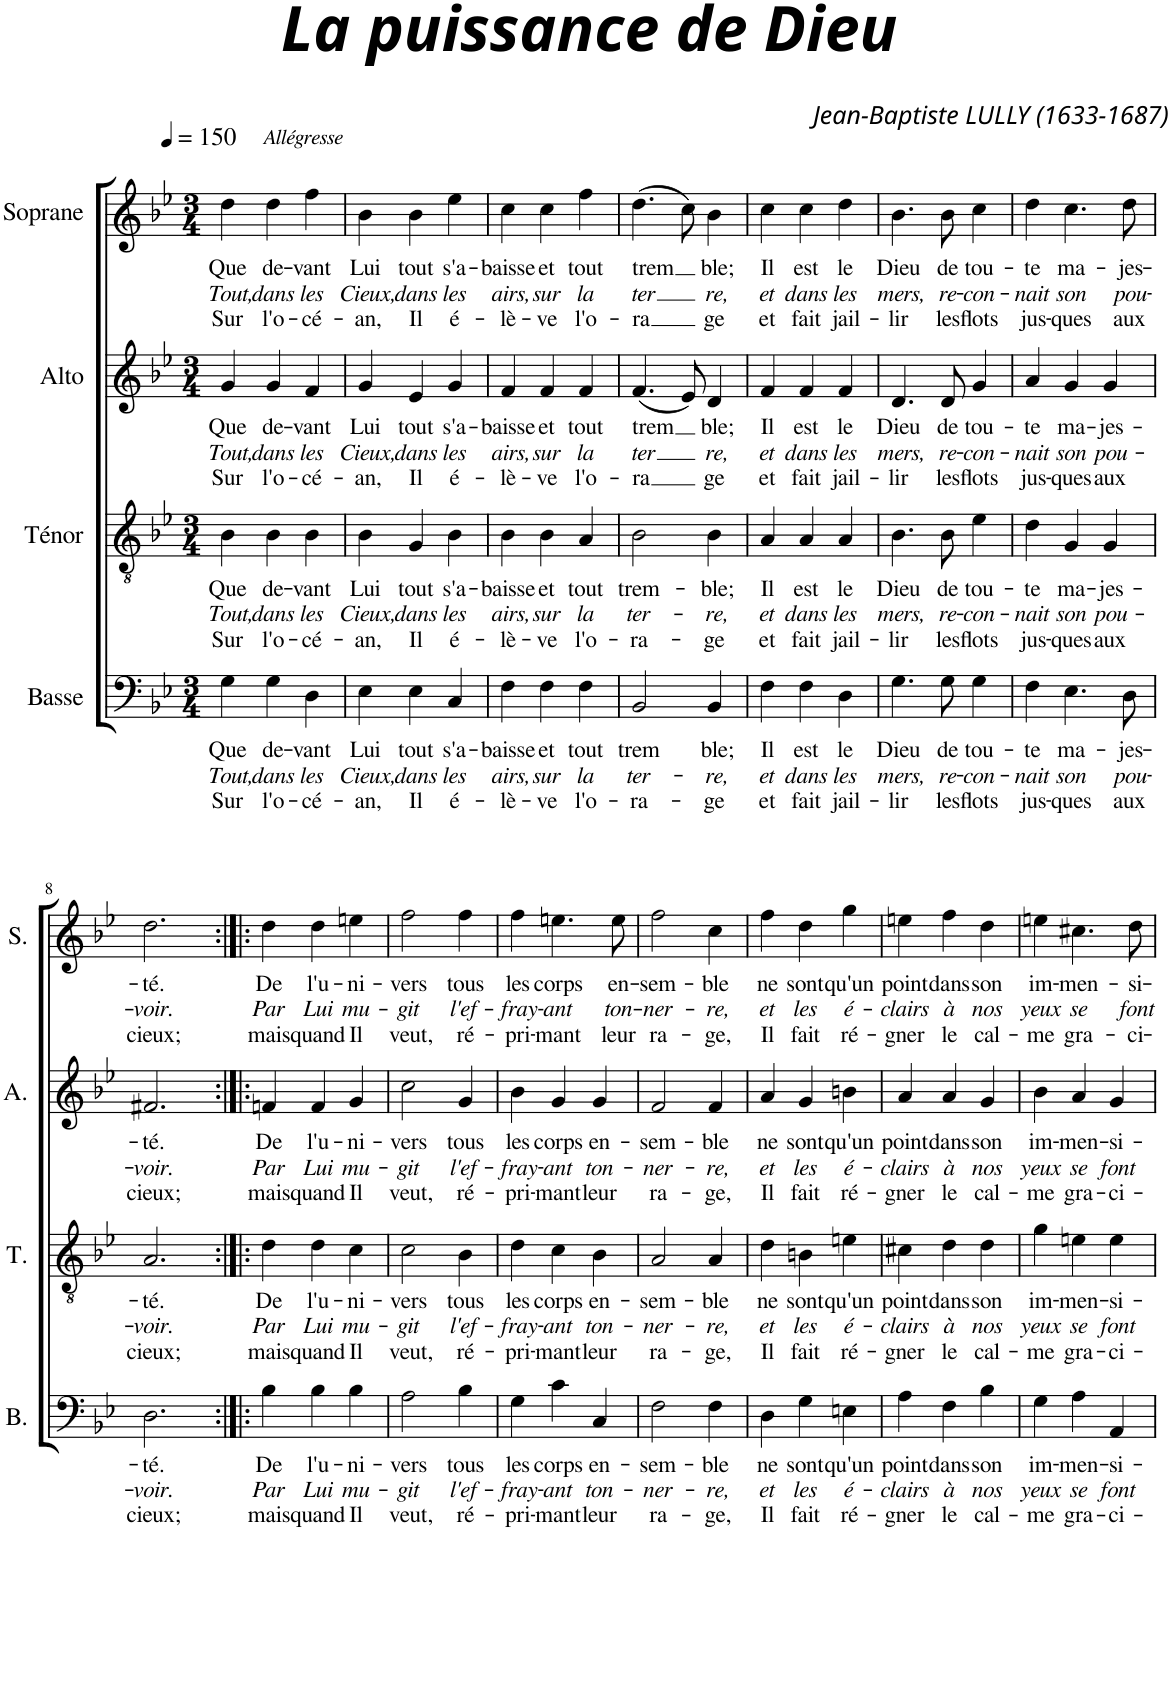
**kern	**text	**text	**text	**kern	**text	**text	**text	**kern	**text	**text	**text	**kern	**text	**text	**text
*part4	*part4	*part4	*part4	*part3	*part3	*part3	*part3	*part2	*part2	*part2	*part2	*part1	*part1	*part1	*part1
*staff4	*staff4	*staff4	*staff4	*staff3	*staff3	*staff3	*staff3	*staff2	*staff2	*staff2	*staff2	*staff1	*staff1	*staff1	*staff1
*I"Basse	*	*	*	*I"Ténor	*	*	*	*I"Alto	*	*	*	*I"Soprane	*	*	*
*I'B.	*	*	*	*I'T.	*	*	*	*I'A.	*	*	*	*I'S.	*	*	*
*clefF4	*	*	*	*clefGv2	*	*	*	*clefG2	*	*	*	*clefG2	*	*	*
*k[b-e-]	*	*	*	*k[b-e-]	*	*	*	*k[b-e-]	*	*	*	*k[b-e-]	*	*	*
*M3/4	*	*	*	*M3/4	*	*	*	*M3/4	*	*	*	*M3/4	*	*	*
*MM150	*	*	*	*MM150	*	*	*	*MM150	*	*	*	*MM150	*	*	*
=1	=1	=1	=1	=1	=1	=1	=1	=1	=1	=1	=1	=1	=1	=1	=1
!	!	!	!	!	!	!	!	!	!	!	!	!LO:TX:a:i:t=Allégresse	!	!	!
!	!LO:LY:b	!LO:LY:b	!LO:LY:b	!	!LO:LY:b	!LO:LY:b	!LO:LY:b	!	!LO:LY:b	!LO:LY:b	!LO:LY:b	!	!LO:LY:b	!LO:LY:b	!LO:LY:b
4G\	Que	Tout,	Sur	4B-\	Que	Tout,	Sur	4g/	Que	Tout,	Sur	4dd\	Que	Tout,	Sur
!	!LO:LY:b	!LO:LY:b	!LO:LY:b	!	!LO:LY:b	!LO:LY:b	!LO:LY:b	!	!LO:LY:b	!LO:LY:b	!LO:LY:b	!	!LO:LY:b	!LO:LY:b	!LO:LY:b
4G\	de-	dans	l'o-	4B-\	de-	dans	l'o-	4g/	de-	dans	l'o-	4dd\	de-	dans	l'o-
!	!LO:LY:b	!LO:LY:b	!LO:LY:b	!	!LO:LY:b	!LO:LY:b	!LO:LY:b	!	!LO:LY:b	!LO:LY:b	!LO:LY:b	!	!LO:LY:b	!LO:LY:b	!LO:LY:b
4D\	-vant	les	-cé-	4B-\	-vant	les	-cé-	4f/	-vant	les	-cé-	4ff\	-vant	les	-cé-
=2	=2	=2	=2	=2	=2	=2	=2	=2	=2	=2	=2	=2	=2	=2	=2
!	!LO:LY:b	!LO:LY:b	!LO:LY:b	!	!LO:LY:b	!LO:LY:b	!LO:LY:b	!	!LO:LY:b	!LO:LY:b	!LO:LY:b	!	!LO:LY:b	!LO:LY:b	!LO:LY:b
4E-\	Lui	Cieux,	-an,	4B-\	Lui	Cieux,	-an,	4g/	Lui	Cieux,	-an,	4b-\	Lui	Cieux,	-an,
!	!LO:LY:b	!LO:LY:b	!LO:LY:b	!	!LO:LY:b	!LO:LY:b	!LO:LY:b	!	!LO:LY:b	!LO:LY:b	!LO:LY:b	!	!LO:LY:b	!LO:LY:b	!LO:LY:b
4E-\	tout	dans	Il	4G/	tout	dans	Il	4e-/	tout	dans	Il	4b-\	tout	dans	Il
!	!LO:LY:b	!LO:LY:b	!LO:LY:b	!	!LO:LY:b	!LO:LY:b	!LO:LY:b	!	!LO:LY:b	!LO:LY:b	!LO:LY:b	!	!LO:LY:b	!LO:LY:b	!LO:LY:b
4C/	s'a-	les	é-	4B-\	s'a-	les	é-	4g/	s'a-	les	é-	4ee-\	s'a-	les	é-
=3	=3	=3	=3	=3	=3	=3	=3	=3	=3	=3	=3	=3	=3	=3	=3
!	!LO:LY:b	!LO:LY:b	!LO:LY:b	!	!LO:LY:b	!LO:LY:b	!LO:LY:b	!	!LO:LY:b	!LO:LY:b	!LO:LY:b	!	!LO:LY:b	!LO:LY:b	!LO:LY:b
4F\	-baisse	airs,	-lè-	4B-\	-baisse	airs,	-lè-	4f/	-baisse	airs,	-lè-	4cc\	-baisse	airs,	-lè-
!	!LO:LY:b	!LO:LY:b	!LO:LY:b	!	!LO:LY:b	!LO:LY:b	!LO:LY:b	!	!LO:LY:b	!LO:LY:b	!LO:LY:b	!	!LO:LY:b	!LO:LY:b	!LO:LY:b
4F\	et	sur	-ve	4B-\	et	sur	-ve	4f/	et	sur	-ve	4cc\	et	sur	-ve
!	!LO:LY:b	!LO:LY:b	!LO:LY:b	!	!LO:LY:b	!LO:LY:b	!LO:LY:b	!	!LO:LY:b	!LO:LY:b	!LO:LY:b	!	!LO:LY:b	!LO:LY:b	!LO:LY:b
4F\	tout	la	l'o-	4A/	tout	la	l'o-	4f/	tout	la	l'o-	4ff\	tout	la	l'o-
=4	=4	=4	=4	=4	=4	=4	=4	=4	=4	=4	=4	=4	=4	=4	=4
!	!LO:LY:b	!LO:LY:b	!LO:LY:b	!	!LO:LY:b	!LO:LY:b	!LO:LY:b	!	!LO:LY:b	!LO:LY:b	!LO:LY:b	!	!LO:LY:b	!LO:LY:b	!LO:LY:b
2BB-/	trem	ter-	-ra-	2B-\	trem-	ter-	-ra-	(4.f/	trem	ter	-ra	(4.dd\	trem	ter	-ra
.	.	.	.	.	.	.	.	8e-/)	.	.	.	8cc\)	.	.	.
!	!LO:LY:b	!LO:LY:b	!LO:LY:b	!	!LO:LY:b	!LO:LY:b	!LO:LY:b	!	!LO:LY:b	!LO:LY:b	!LO:LY:b	!	!LO:LY:b	!LO:LY:b	!LO:LY:b
4BB-/	ble;	-re,	-ge	4B-\	-ble;	-re,	-ge	4d/	ble;	re,	ge	4b-\	ble;	re,	ge
=5	=5	=5	=5	=5	=5	=5	=5	=5	=5	=5	=5	=5	=5	=5	=5
!	!LO:LY:b	!LO:LY:b	!LO:LY:b	!	!LO:LY:b	!LO:LY:b	!LO:LY:b	!	!LO:LY:b	!LO:LY:b	!LO:LY:b	!	!LO:LY:b	!LO:LY:b	!LO:LY:b
4F\	Il	et	et	4A/	Il	et	et	4f/	Il	et	et	4cc\	Il	et	et
!	!LO:LY:b	!LO:LY:b	!LO:LY:b	!	!LO:LY:b	!LO:LY:b	!LO:LY:b	!	!LO:LY:b	!LO:LY:b	!LO:LY:b	!	!LO:LY:b	!LO:LY:b	!LO:LY:b
4F\	est	dans	fait	4A/	est	dans	fait	4f/	est	dans	fait	4cc\	est	dans	fait
!	!LO:LY:b	!LO:LY:b	!LO:LY:b	!	!LO:LY:b	!LO:LY:b	!LO:LY:b	!	!LO:LY:b	!LO:LY:b	!LO:LY:b	!	!LO:LY:b	!LO:LY:b	!LO:LY:b
4D\	le	les	jail-	4A/	le	les	jail-	4f/	le	les	jail-	4dd\	le	les	jail-
=6	=6	=6	=6	=6	=6	=6	=6	=6	=6	=6	=6	=6	=6	=6	=6
!	!LO:LY:b	!LO:LY:b	!LO:LY:b	!	!LO:LY:b	!LO:LY:b	!LO:LY:b	!	!LO:LY:b	!LO:LY:b	!LO:LY:b	!	!LO:LY:b	!LO:LY:b	!LO:LY:b
4.G\	Dieu	mers,	-lir	4.B-\	Dieu	mers,	-lir	4.d/	Dieu	mers,	-lir	4.b-\	Dieu	mers,	-lir
!	!LO:LY:b	!LO:LY:b	!LO:LY:b	!	!LO:LY:b	!LO:LY:b	!LO:LY:b	!	!LO:LY:b	!LO:LY:b	!LO:LY:b	!	!LO:LY:b	!LO:LY:b	!LO:LY:b
8G\	de	re-	les	8B-\	de	re-	les	8d/	de	re-	les	8b-\	de	re-	les
!	!LO:LY:b	!LO:LY:b	!LO:LY:b	!	!LO:LY:b	!LO:LY:b	!LO:LY:b	!	!LO:LY:b	!LO:LY:b	!LO:LY:b	!	!LO:LY:b	!LO:LY:b	!LO:LY:b
4G\	tou-	-con-	flots	4e-\	tou-	-con-	flots	4g/	tou-	-con-	flots	4cc\	tou-	-con-	flots
=7	=7	=7	=7	=7	=7	=7	=7	=7	=7	=7	=7	=7	=7	=7	=7
!	!LO:LY:b	!LO:LY:b	!LO:LY:b	!	!LO:LY:b	!LO:LY:b	!LO:LY:b	!	!LO:LY:b	!LO:LY:b	!LO:LY:b	!	!LO:LY:b	!LO:LY:b	!LO:LY:b
4F\	-te	-nait	jus-	4d\	-te	-nait	jus-	4a/	-te	-nait	jus-	4dd\	-te	-nait	jus-
!	!LO:LY:b	!LO:LY:b	!LO:LY:b	!	!LO:LY:b	!LO:LY:b	!LO:LY:b	!	!LO:LY:b	!LO:LY:b	!LO:LY:b	!	!LO:LY:b	!LO:LY:b	!LO:LY:b
4.E-\	ma-	son	-ques	4G/	ma-	son	-ques	4g/	ma-	son	-ques	4.cc\	ma-	son	-ques
!	!	!	!	!	!LO:LY:b	!LO:LY:b	!LO:LY:b	!	!LO:LY:b	!LO:LY:b	!LO:LY:b	!	!	!	!
.	.	.	.	4G/	-jes-	pou-	aux	4g/	-jes-	pou-	aux	.	.	.	.
!	!LO:LY:b	!LO:LY:b	!LO:LY:b	!	!	!	!	!	!	!	!	!	!LO:LY:b	!LO:LY:b	!LO:LY:b
8D\	-jes-	pou-	aux	.	.	.	.	.	.	.	.	8dd\	-jes-	pou-	aux
!!LO:LB:g=z
=8	=8	=8	=8	=8	=8	=8	=8	=8	=8	=8	=8	=8	=8	=8	=8
!	!LO:LY:b	!LO:LY:b	!LO:LY:b	!	!LO:LY:b	!LO:LY:b	!LO:LY:b	!	!LO:LY:b	!LO:LY:b	!LO:LY:b	!	!LO:LY:b	!LO:LY:b	!LO:LY:b
2.D\	-té.	-voir.	cieux;	2.A/	-té.	-voir.	cieux;	2.f#X/	-té.	-voir.	cieux;	2.dd\	-té.	-voir.	cieux;
=9:|!|:	=9:|!|:	=9:|!|:	=9:|!|:	=9:|!|:	=9:|!|:	=9:|!|:	=9:|!|:	=9:|!|:	=9:|!|:	=9:|!|:	=9:|!|:	=9:|!|:	=9:|!|:	=9:|!|:	=9:|!|:
!	!LO:LY:b	!LO:LY:b	!LO:LY:b	!	!LO:LY:b	!LO:LY:b	!LO:LY:b	!	!LO:LY:b	!LO:LY:b	!LO:LY:b	!	!LO:LY:b	!LO:LY:b	!LO:LY:b
4B-\	De	Par	mais	4d\	De	Par	mais	4fn/	De	Par	mais	4dd\	De	Par	mais
!	!LO:LY:b	!LO:LY:b	!LO:LY:b	!	!LO:LY:b	!LO:LY:b	!LO:LY:b	!	!LO:LY:b	!LO:LY:b	!LO:LY:b	!	!LO:LY:b	!LO:LY:b	!LO:LY:b
4B-\	l'u-	Lui	quand	4d\	l'u-	Lui	quand	4f/	l'u-	Lui	quand	4dd\	l'u-	Lui	quand
!	!LO:LY:b	!LO:LY:b	!LO:LY:b	!	!LO:LY:b	!LO:LY:b	!LO:LY:b	!	!LO:LY:b	!LO:LY:b	!LO:LY:b	!	!LO:LY:b	!LO:LY:b	!LO:LY:b
4B-\	-ni-	mu-	Il	4c\	-ni-	mu-	Il	4g/	-ni-	mu-	Il	4een\	-ni-	mu-	Il
=10	=10	=10	=10	=10	=10	=10	=10	=10	=10	=10	=10	=10	=10	=10	=10
!	!LO:LY:b	!LO:LY:b	!LO:LY:b	!	!LO:LY:b	!LO:LY:b	!LO:LY:b	!	!LO:LY:b	!LO:LY:b	!LO:LY:b	!	!LO:LY:b	!LO:LY:b	!LO:LY:b
2A\	-vers	-git	veut,	2c\	-vers	-git	veut,	2cc\	-vers	-git	veut,	2ff\	-vers	-git	veut,
!	!LO:LY:b	!LO:LY:b	!LO:LY:b	!	!LO:LY:b	!LO:LY:b	!LO:LY:b	!	!LO:LY:b	!LO:LY:b	!LO:LY:b	!	!LO:LY:b	!LO:LY:b	!LO:LY:b
4B-\	tous	l'ef-	ré-	4B-\	tous	l'ef-	ré-	4g/	tous	l'ef-	ré-	4ff\	tous	l'ef-	ré-
=11	=11	=11	=11	=11	=11	=11	=11	=11	=11	=11	=11	=11	=11	=11	=11
!	!LO:LY:b	!LO:LY:b	!LO:LY:b	!	!LO:LY:b	!LO:LY:b	!LO:LY:b	!	!LO:LY:b	!LO:LY:b	!LO:LY:b	!	!LO:LY:b	!LO:LY:b	!LO:LY:b
4G\	les	-fray-	-pri-	4d\	les	-fray-	-pri-	4b-\	les	-fray-	-pri-	4ff\	les	-fray-	-pri-
!	!LO:LY:b	!LO:LY:b	!LO:LY:b	!	!LO:LY:b	!LO:LY:b	!LO:LY:b	!	!LO:LY:b	!LO:LY:b	!LO:LY:b	!	!LO:LY:b	!LO:LY:b	!LO:LY:b
4c\	corps	-ant	-mant	4c\	corps	-ant	-mant	4g/	corps	-ant	-mant	4.een\	corps	-ant	-mant
!	!LO:LY:b	!LO:LY:b	!LO:LY:b	!	!LO:LY:b	!LO:LY:b	!LO:LY:b	!	!LO:LY:b	!LO:LY:b	!LO:LY:b	!	!	!	!
4C/	en-	ton-	leur	4B-\	en-	ton-	leur	4g/	en-	ton-	leur	.	.	.	.
!	!	!	!	!	!	!	!	!	!	!	!	!	!LO:LY:b	!LO:LY:b	!LO:LY:b
.	.	.	.	.	.	.	.	.	.	.	.	8ee\	en-	ton-	leur
=12	=12	=12	=12	=12	=12	=12	=12	=12	=12	=12	=12	=12	=12	=12	=12
!	!LO:LY:b	!LO:LY:b	!LO:LY:b	!	!LO:LY:b	!LO:LY:b	!LO:LY:b	!	!LO:LY:b	!LO:LY:b	!LO:LY:b	!	!LO:LY:b	!LO:LY:b	!LO:LY:b
2F\	-sem-	-ner-	ra-	2A/	-sem-	-ner-	ra-	2f/	-sem-	-ner-	ra-	2ff\	-sem-	-ner-	ra-
!	!LO:LY:b	!LO:LY:b	!LO:LY:b	!	!LO:LY:b	!LO:LY:b	!LO:LY:b	!	!LO:LY:b	!LO:LY:b	!LO:LY:b	!	!LO:LY:b	!LO:LY:b	!LO:LY:b
4F\	-ble	-re,	-ge,	4A/	-ble	-re,	-ge,	4f/	-ble	-re,	-ge,	4cc\	-ble	-re,	-ge,
=13	=13	=13	=13	=13	=13	=13	=13	=13	=13	=13	=13	=13	=13	=13	=13
!	!LO:LY:b	!LO:LY:b	!LO:LY:b	!	!LO:LY:b	!LO:LY:b	!LO:LY:b	!	!LO:LY:b	!LO:LY:b	!LO:LY:b	!	!LO:LY:b	!LO:LY:b	!LO:LY:b
4D\	ne	et	Il	4d\	ne	et	Il	4a/	ne	et	Il	4ff\	ne	et	Il
!	!LO:LY:b	!LO:LY:b	!LO:LY:b	!	!LO:LY:b	!LO:LY:b	!LO:LY:b	!	!LO:LY:b	!LO:LY:b	!LO:LY:b	!	!LO:LY:b	!LO:LY:b	!LO:LY:b
4G\	sont	les	fait	4Bn\	sont	les	fait	4g/	sont	les	fait	4dd\	sont	les	fait
!	!LO:LY:b	!LO:LY:b	!LO:LY:b	!	!LO:LY:b	!LO:LY:b	!LO:LY:b	!	!LO:LY:b	!LO:LY:b	!LO:LY:b	!	!LO:LY:b	!LO:LY:b	!LO:LY:b
4En\	qu'un	é-	ré-	4en\	qu'un	é-	ré-	4bn\	qu'un	é-	ré-	4gg\	qu'un	é-	ré-
=14	=14	=14	=14	=14	=14	=14	=14	=14	=14	=14	=14	=14	=14	=14	=14
!	!LO:LY:b	!LO:LY:b	!LO:LY:b	!	!LO:LY:b	!LO:LY:b	!LO:LY:b	!	!LO:LY:b	!LO:LY:b	!LO:LY:b	!	!LO:LY:b	!LO:LY:b	!LO:LY:b
4A\	point	-clairs	-gner	4c#X\	point	-clairs	-gner	4a/	point	-clairs	-gner	4een\	point	-clairs	-gner
!	!LO:LY:b	!LO:LY:b	!LO:LY:b	!	!LO:LY:b	!LO:LY:b	!LO:LY:b	!	!LO:LY:b	!LO:LY:b	!LO:LY:b	!	!LO:LY:b	!LO:LY:b	!LO:LY:b
4F\	dans	à	le	4d\	dans	à	le	4a/	dans	à	le	4ff\	dans	à	le
!	!LO:LY:b	!LO:LY:b	!LO:LY:b	!	!LO:LY:b	!LO:LY:b	!LO:LY:b	!	!LO:LY:b	!LO:LY:b	!LO:LY:b	!	!LO:LY:b	!LO:LY:b	!LO:LY:b
4B-\	son	nos	cal-	4d\	son	nos	cal-	4g/	son	nos	cal-	4dd\	son	nos	cal-
=15	=15	=15	=15	=15	=15	=15	=15	=15	=15	=15	=15	=15	=15	=15	=15
!	!LO:LY:b	!LO:LY:b	!LO:LY:b	!	!LO:LY:b	!LO:LY:b	!LO:LY:b	!	!LO:LY:b	!LO:LY:b	!LO:LY:b	!	!LO:LY:b	!LO:LY:b	!LO:LY:b
4G\	im-	yeux	-me	4g\	im-	yeux	-me	4b-\	im-	yeux	-me	4een\	im-	yeux	-me
!	!LO:LY:b	!LO:LY:b	!LO:LY:b	!	!LO:LY:b	!LO:LY:b	!LO:LY:b	!	!LO:LY:b	!LO:LY:b	!LO:LY:b	!	!LO:LY:b	!LO:LY:b	!LO:LY:b
4A\	-men-	se	gra-	4en\	-men-	se	gra-	4a/	-men-	se	gra-	4.cc#X\	-men-	se	gra-
!	!LO:LY:b	!LO:LY:b	!LO:LY:b	!	!LO:LY:b	!LO:LY:b	!LO:LY:b	!	!LO:LY:b	!LO:LY:b	!LO:LY:b	!	!	!	!
4AA/	-si-	font	-ci-	4e\	-si-	font	-ci-	4g/	-si-	font	-ci-	.	.	.	.
!	!	!	!	!	!	!	!	!	!	!	!	!	!LO:LY:b	!LO:LY:b	!LO:LY:b
.	.	.	.	.	.	.	.	.	.	.	.	8dd\	-si-	font	-ci-
=	=	=	=	=	=	=	=	=	=	=	=	=	=	=	=
*-	*-	*-	*-	*-	*-	*-	*-	*-	*-	*-	*-	*-	*-	*-	*-
